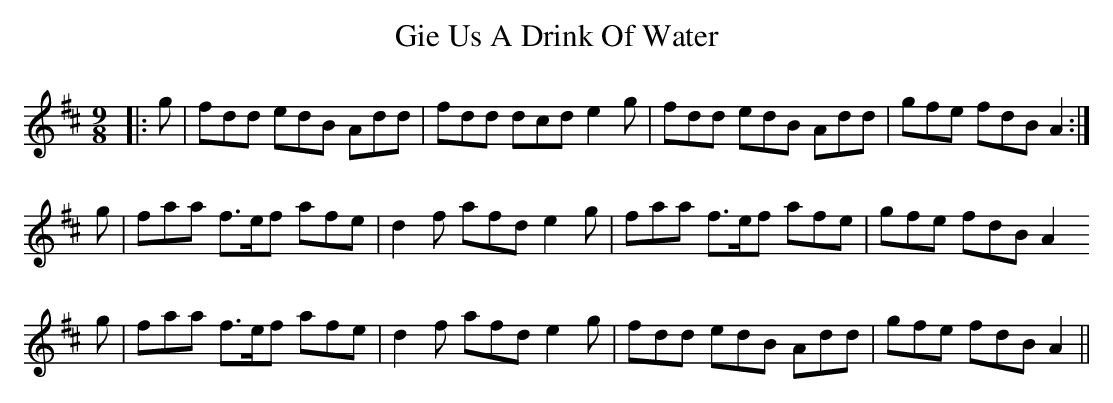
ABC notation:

X:1
T: Gie Us A Drink Of Water
M: 9/8
L: 1/8
K: Dmaj
|:g|fdd edB Add|fdd dcd e2g|fdd edB Add|gfe fdB A2:|
g|faa f>ef afe|d2f afd e2g|faa f>ef afe|gfe fdB A2
g|faa f>ef afe|d2f afd e2g|fdd edB Add|gfe fdB A2||
